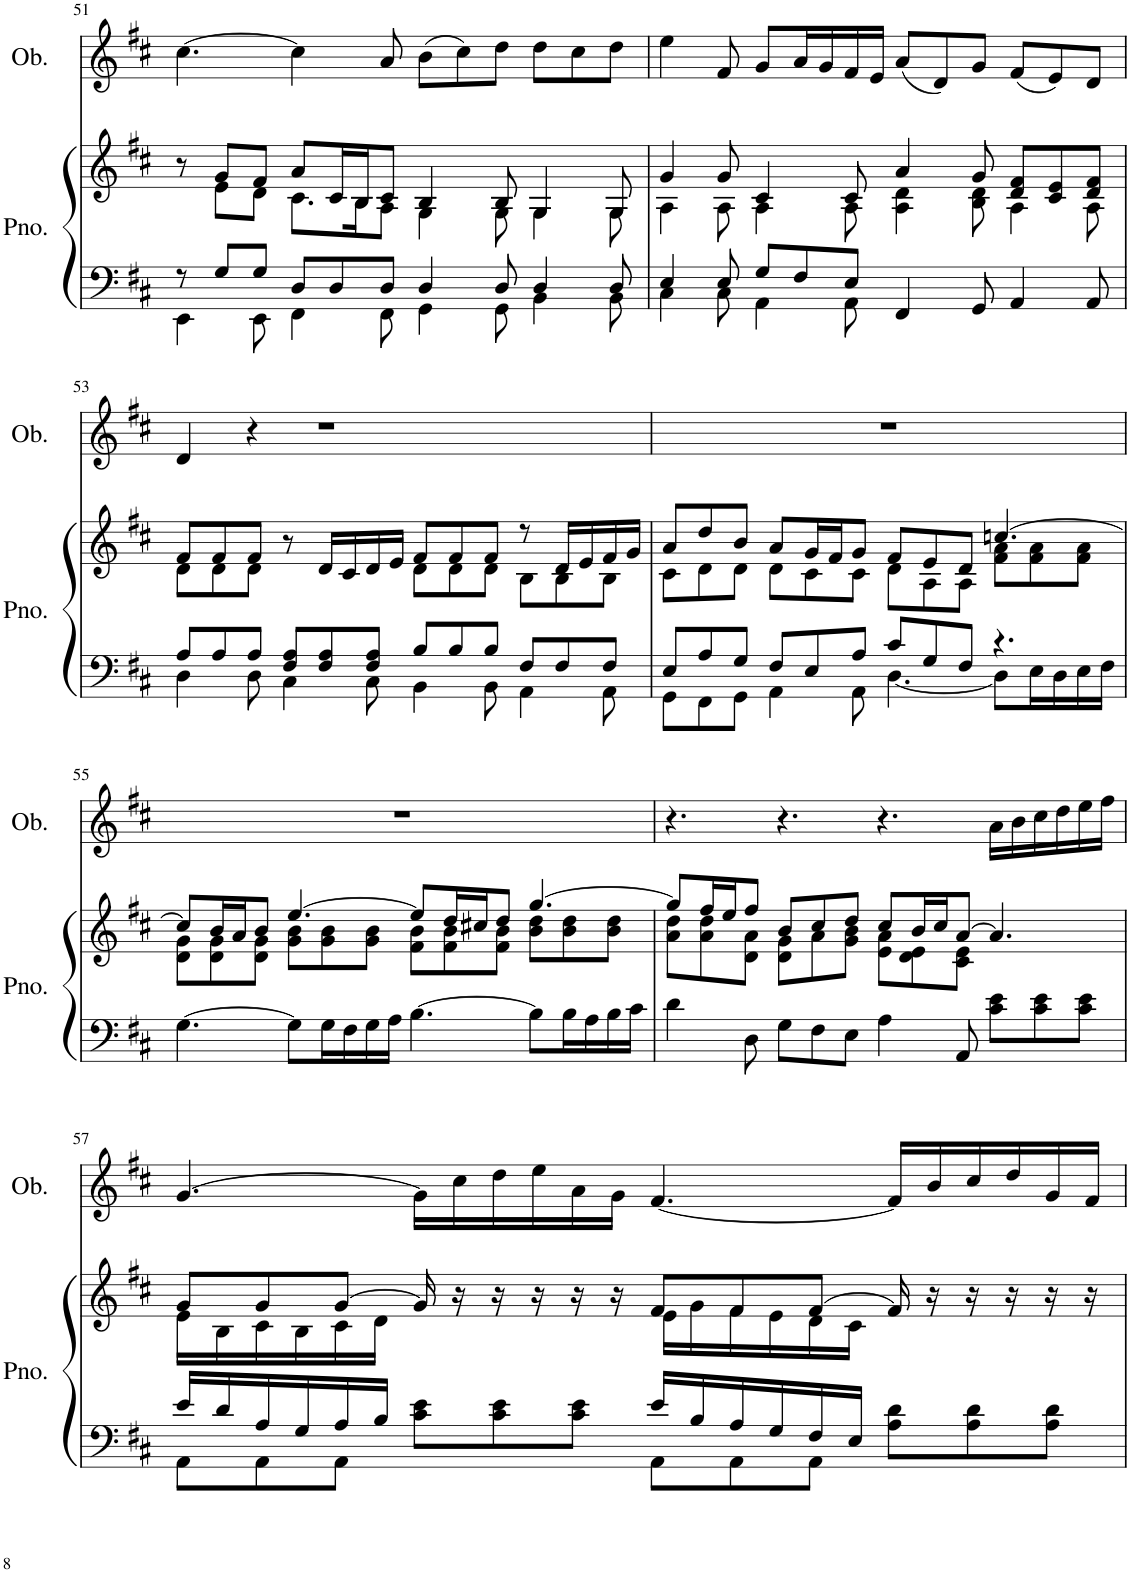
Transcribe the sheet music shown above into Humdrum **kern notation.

**kern	**kern	**kern
*part2	*part2	*part1
*staff3	*staff2	*staff1
*I"Piano	*	*I"Oboe
*I'Pno.	*	*I'Ob.
!!LO:PB:g=z
*clefF4	*clefG2	*clefG2
*k[f#c#]	*k[f#c#]	*k[f#c#]
*M12/8	*M12/8	*M12/8
=51	=51	=51
*^	*^	*
8r	4EE\	8r	8ryy	[4.cc#\
8G/L	.	8g/L	8e\L	.
8G/J	8EE\	8f#/J	8d\J	.
8D/L	4FF#\	8a/L	8.c#\L	4cc#\]
8D/	.	16c#/L	.	.
.	.	16B/J	16B\K	.
8D/J	8FF#\	8c#/J	8A\J	8a/
4D/	4GG\	4B/	4G\	(8b\L
.	.	.	.	8cc#\)
8D/	8GG\	8B/	8G\	8dd\J
4D/	4BB\	4G/	4G\	8dd\L
.	.	.	.	8cc#\
8D/	8BB\	8G/	8G\	8dd\J
=52	=52	=52	=52	=52
4E/	4C#\	4g/	4A\	4ee\
8E/	8C#\	8g/	8A\	8f#/
8G/L	4AA\	4c#/	4A\	8g/L
8F#/	.	.	.	16a/L
.	.	.	.	16g/
8E/J	8AA\	8c#/	8A\	16f#/
.	.	.	.	16e/JJ
4FF#/	2.ryy	4a/	4A\ 4d\	(8a/L
.	.	.	.	8d/)
8GG/	.	8g/	8B\ 8d\	8g/J
4AA/	.	8d/ 8f#/L	4A\	(8f#/L
.	.	8c#/ 8e/	.	8e/)
8AA/	.	8d/ 8f#/J	8A\	8d/J
!!LO:LB:g=z
=53	=53	=53	=53	=53
8A/L	4D\	8f#/L	8d\L	4d/
8A/	.	8f#/	8d\	.
8A/J	8D\	8f#/J	8d\J	4r
8F#/ 8A/L	4C#\	8r	4.ryy	.
8F#/ 8A/	.	16d/LL	.	1r
.	.	16c#/	.	.
8F#/ 8A/J	8C#\	16d/	.	.
.	.	16e/JJ	.	.
8B/L	4BB\	8f#/L	8d\L	.
8B/	.	8f#/	8d\	.
8B/J	8BB\	8f#/J	8d\J	.
8F#/L	4AA\	8r	8B\L	.
8F#/	.	16d/LL	8B\	.
.	.	16e/	.	.
8F#/J	8AA\	16f#/	8B\J	.
.	.	16g/JJ	.	.
=54	=54	=54	=54	=54
8E/L	8GG\L	8a/L	8c#\L	1.r
8A/	8FF#\	8dd/	8d\	.
8G/J	8GG\J	8b/J	8d\J	.
8F#/L	4AA\	8a/L	8d\L	.
8E/	.	16g/L	8c#\	.
.	.	16f#/J	.	.
8A/J	8AA\	8g/J	8c#\J	.
8c#/L	[4.D\	8f#/L	8d\L	.
8G/	.	8e/	8A\	.
8F#/J	.	8d/J	8A\J	.
4.r	8D\L]	[4.ccn/	8f#\ 8a\L	.
.	16E\L	.	8f#\ 8a\	.
.	16D\	.	.	.
.	16E\	.	8f#\ 8a\J	.
.	16F#\JJ	.	.	.
*v	*v	*	*	*
!!LO:LB:g=z
=55	=55	=55	=55
[4.G\	8cc/L]	8d\ 8g\L	1.r
.	16b/L	8d\ 8g\	.
.	16a/J	.	.
.	8b/J	8d\ 8g\J	.
8G\L]	[4.ee/	8g\ 8b\L	.
16G\L	.	8g\ 8b\	.
16F#\	.	.	.
16G\	.	8g\ 8b\J	.
16A\JJ	.	.	.
[4.B\	8ee/L]	8f#\ 8b\L	.
.	16dd/L	8f#\ 8b\	.
.	16cc#X/J	.	.
.	8dd/J	8f#\ 8b\J	.
8B\L]	[4.gg/	8b\ 8dd\L	.
16B\L	.	8b\ 8dd\	.
16A\	.	.	.
16B\	.	8b\ 8dd\J	.
16c#\JJ	.	.	.
=56	=56	=56	=56
4d\	8gg/L]	8a\ 8dd\L	4.r
.	16ff#/L	8a\ 8dd\	.
.	16ee/J	.	.
8D\	8ff#/J	8d\ 8a\J	.
8G\L	8b/L	8d\ 8g\L	4.r
8F#\	8cc#/	8a\	.
8E\J	8dd/J	8g\ 8b\J	.
4A\	8cc#/L	8e\ 8a\L	4.r
.	16b/L	8d\ 8e\	.
.	16cc#/J	.	.
8AA/	[8a/J	8c#\ 8e\J	.
8c#\ 8e\L	4.a/]	4.ryy	16a\LL
.	.	.	16b\
8c#\ 8e\	.	.	16cc#\
.	.	.	16dd\
8c#\ 8e\J	.	.	16ee\
.	.	.	16ff#\JJ
!!LO:LB:g=z
=57	=57	=57	=57
*^	*	*	*
16e/LL	8AA\L	8g/L	16e\LL	[4.g/
16d/	.	.	16B\	.
16A/	8AA\	8g/	16c#\	.
16G/	.	.	16B\	.
16A/	8AA\J	[8g/J	16c#\	.
16B/JJ	.	.	16d\JJ	.
8c#\ 8e\L	4.ryy	16g/]	4.ryy	16g\LL]
.	.	16r	.	16cc#\
8c#\ 8e\	.	16r	.	16dd\
.	.	16r	.	16ee\
8c#\ 8e\J	.	16r	.	16a\
.	.	16r	.	16g\JJ
16e/LL	8AA\L	8f#/L	16e\LL	[4.f#/
16B/	.	.	16g\	.
16A/	8AA\	8f#/	16f#\	.
16G/	.	.	16e\	.
16F#/	8AA\J	[8f#/J	16d\	.
16E/JJ	.	.	16c#\JJ	.
8A\ 8d\L	4.ryy	16f#/]	4.ryy	16f#/LL]
.	.	16r	.	16b/
8A\ 8d\	.	16r	.	16cc#/
.	.	16r	.	16dd/
8A\ 8d\J	.	16r	.	16g/
.	.	16r	.	16f#/JJ
*v	*v	*	*	*
*	*v	*v	*
=	=	=
*-	*-	*-
